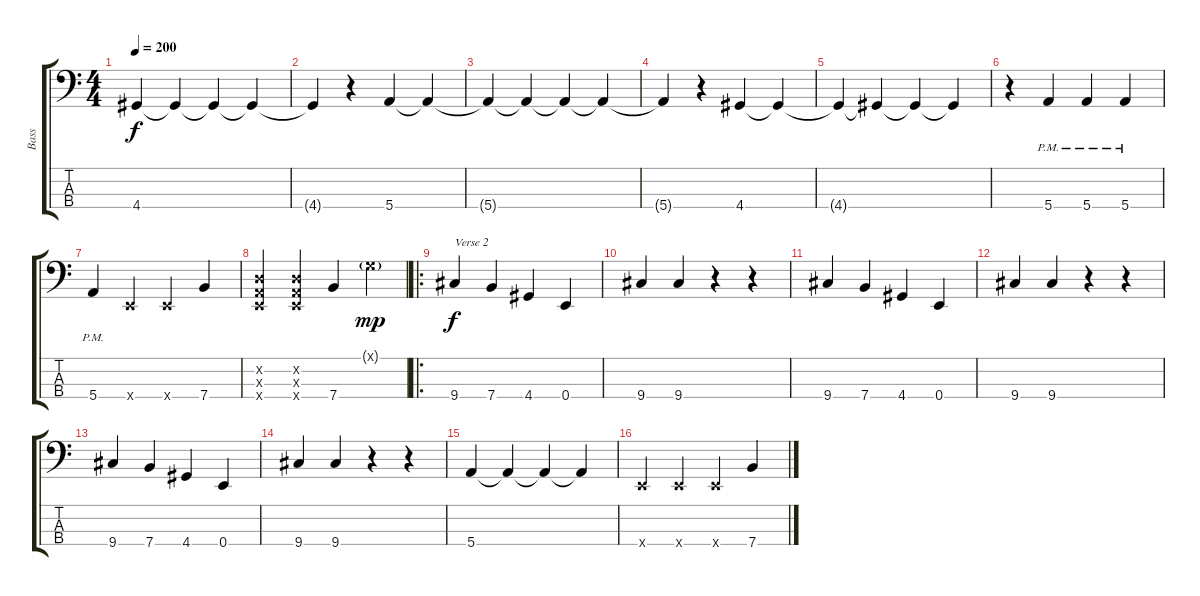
\track ("Bass" "Bass") {instrument electricbasspick}
\staff {score tabs}
\tuning (G2 D2 A1 E1) {hide}
\ts (4 4)
\tempo 200
\clef f4
\ks c
4.4{t}.4{dy f} 4.4{t}.4 4.4{t}.4 4.4{t}.4 |
4.4{t}.4 r.4 5.4.4 5.4{t}.4 |
5.4{t}.4 5.4{t}.4 5.4{t}.4 5.4{t}.4 |
5.4{t}.4 r.4 4.4.4 4.4{t}.4 |
4.4{t}.4 4.4{t}.4 4.4{t}.4 4.4{t}.4 |
r.4 5.4{pm}.4 5.4{pm}.4 5.4{pm}.4 |
5.4{pm}.4 0.4{x}.4 0.4{x}.4 7.4.4 |
(0.2{x} 0.3{x} 0.4{x}).4 (0.2{x} 0.3{x} 0.4{x}).4 7.4.4 0.1{g x}.4{dy mp} |
\ro
9.4.4{txt "Verse 2" dy f} 7.4.4 4.4.4 0.4.4 |
9.4.4 9.4.4 r.4 r.4 |
9.4.4 7.4.4 4.4.4 0.4.4 |
9.4.4 9.4.4 r.4 r.4 |
9.4.4 7.4.4 4.4.4 0.4.4 |
9.4.4 9.4.4 r.4 r.4 |
5.4.4 5.4{t}.4 5.4{t}.4 5.4{t}.4 |
0.4{x}.4 0.4{x}.4 0.4{x}.4 7.4.4
